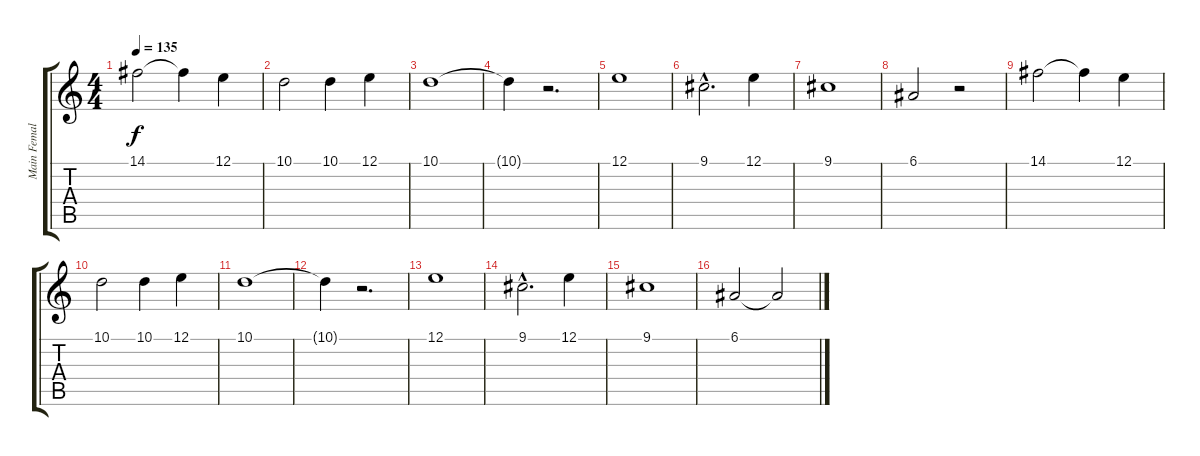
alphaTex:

\track ("Main Female voice" "Main Femal") {instrument lead6voice}
\staff {score tabs}
\tuning (E4 B3 G3 D3 A2 E2) {hide}
\ts (4 4)
\tempo 135
\clef g2
\ks c
14.1.2{dy f} 14.1{t}.4 12.1.4 |
10.1.2 10.1.4 12.1.4 |
10.1.1 |
10.1{t}.4 r.2{d} |
12.1.1 |
9.1{hac}.2{d} 12.1.4 |
9.1.1 |
6.1.2 r.2 |
14.1.2 14.1{t}.4 12.1.4 |
10.1.2 10.1.4 12.1.4 |
10.1.1 |
10.1{t}.4 r.2{d} |
12.1.1 |
9.1{hac}.2{d} 12.1.4 |
9.1.1 |
6.1.2 6.1{t}.2
